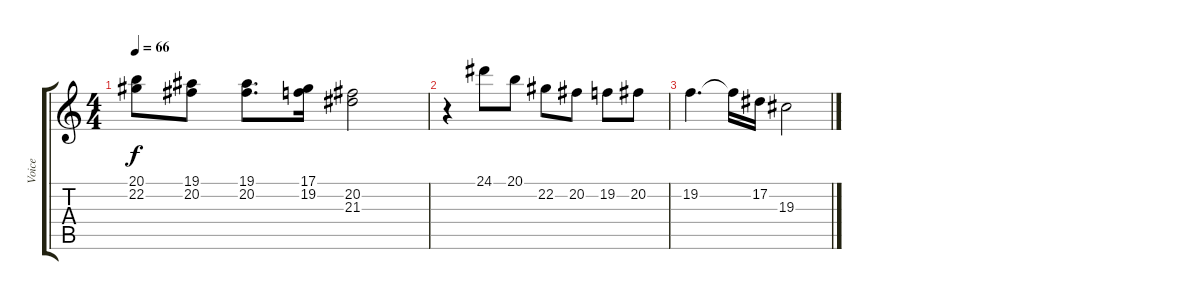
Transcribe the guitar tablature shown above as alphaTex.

\track ("Voice" "Voice") {instrument cello}
\staff {score tabs}
\tuning (Eb4 Bb3 Gb3 Db3 Ab2 Eb2) {hide}
\ts (4 4)
\tempo 66
\clef g2
\ks c
(20.1 22.2).8{dy f} (19.1 20.2).8{volume 2} (19.1 20.2).8{d} (17.1 19.2).16 (20.2 21.3).2{volume 2} |
r.4 24.1.8{volume 1} 20.1.8 22.2.8 20.2.8{volume 1} 19.2.8 20.2.8 |
19.2.4{d volume 1} 19.2{t}.16 17.2.16 19.3.2
